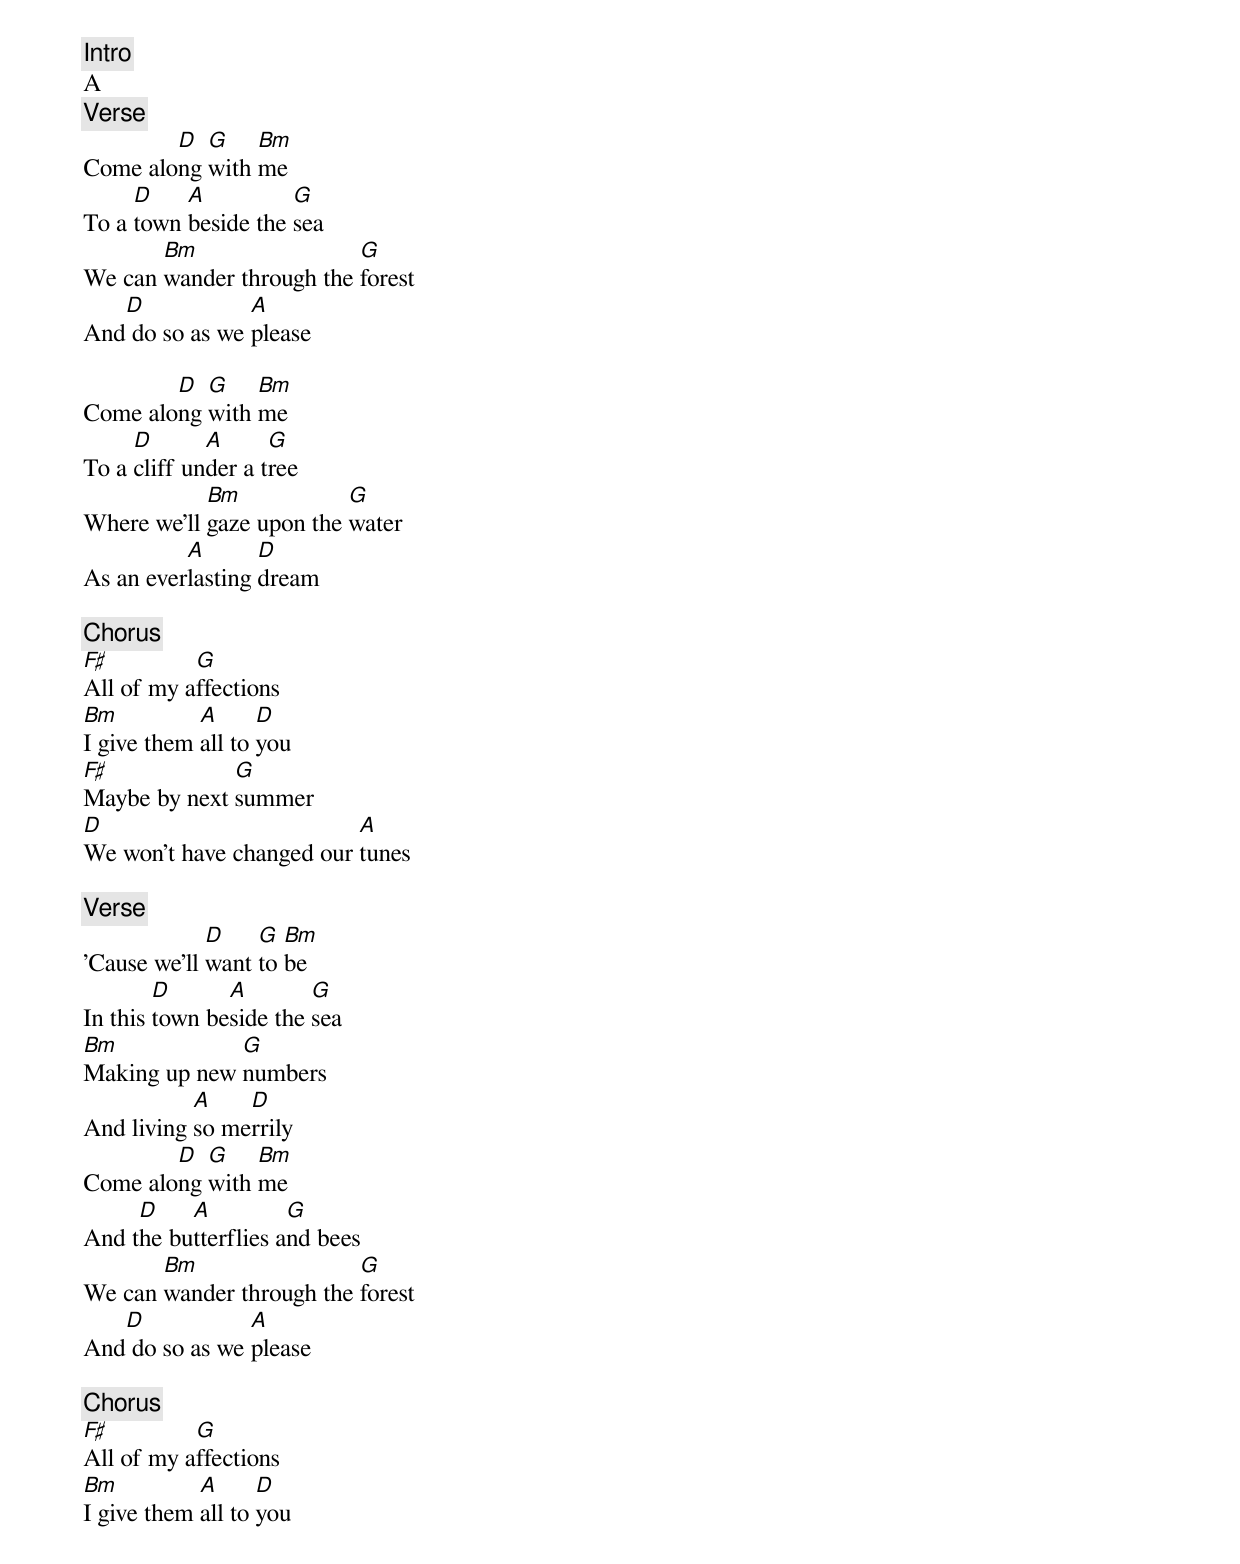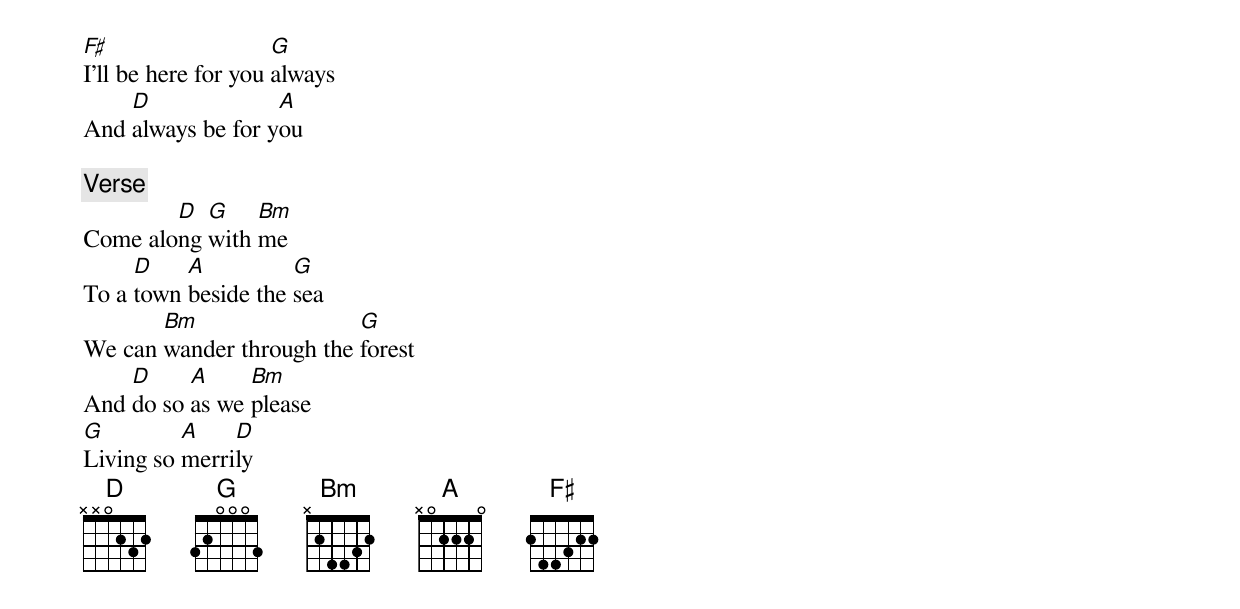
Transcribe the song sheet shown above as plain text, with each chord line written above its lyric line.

[Intro]
A
[Verse]
        D  G    Bm
Come along with me
     D    A          G
To a town beside the sea
       Bm                 G
We can wander through the forest
   D            A
And do so as we please

        D  G    Bm
Come along with me
     D       A      G
To a cliff under a tree
            Bm            G
Where we'll gaze upon the water
          A       D
As an everlasting dream

[Chorus]
F♯         G
All of my affections
Bm          A      D
I give them all to you
F♯            G
Maybe by next summer
D                         A
We won't have changed our tunes

[Verse]
             D    G  Bm
'Cause we'll want to be
        D      A        G
In this town beside the sea
Bm            G
Making up new numbers
           A    D
And living so merrily
        D  G    Bm
Come along with me
     D    A          G
And the butterflies and bees
       Bm                 G
We can wander through the forest
   D            A
And do so as we please

[Chorus]
F♯         G
All of my affections
Bm          A      D
I give them all to you
F♯                   G
I'll be here for you always
    D              A
And always be for you

[Verse]
        D  G    Bm
Come along with me
     D    A          G
To a town beside the sea
       Bm                 G
We can wander through the forest
    D     A     Bm
And do so as we please
G         A    D
Living so merrily
